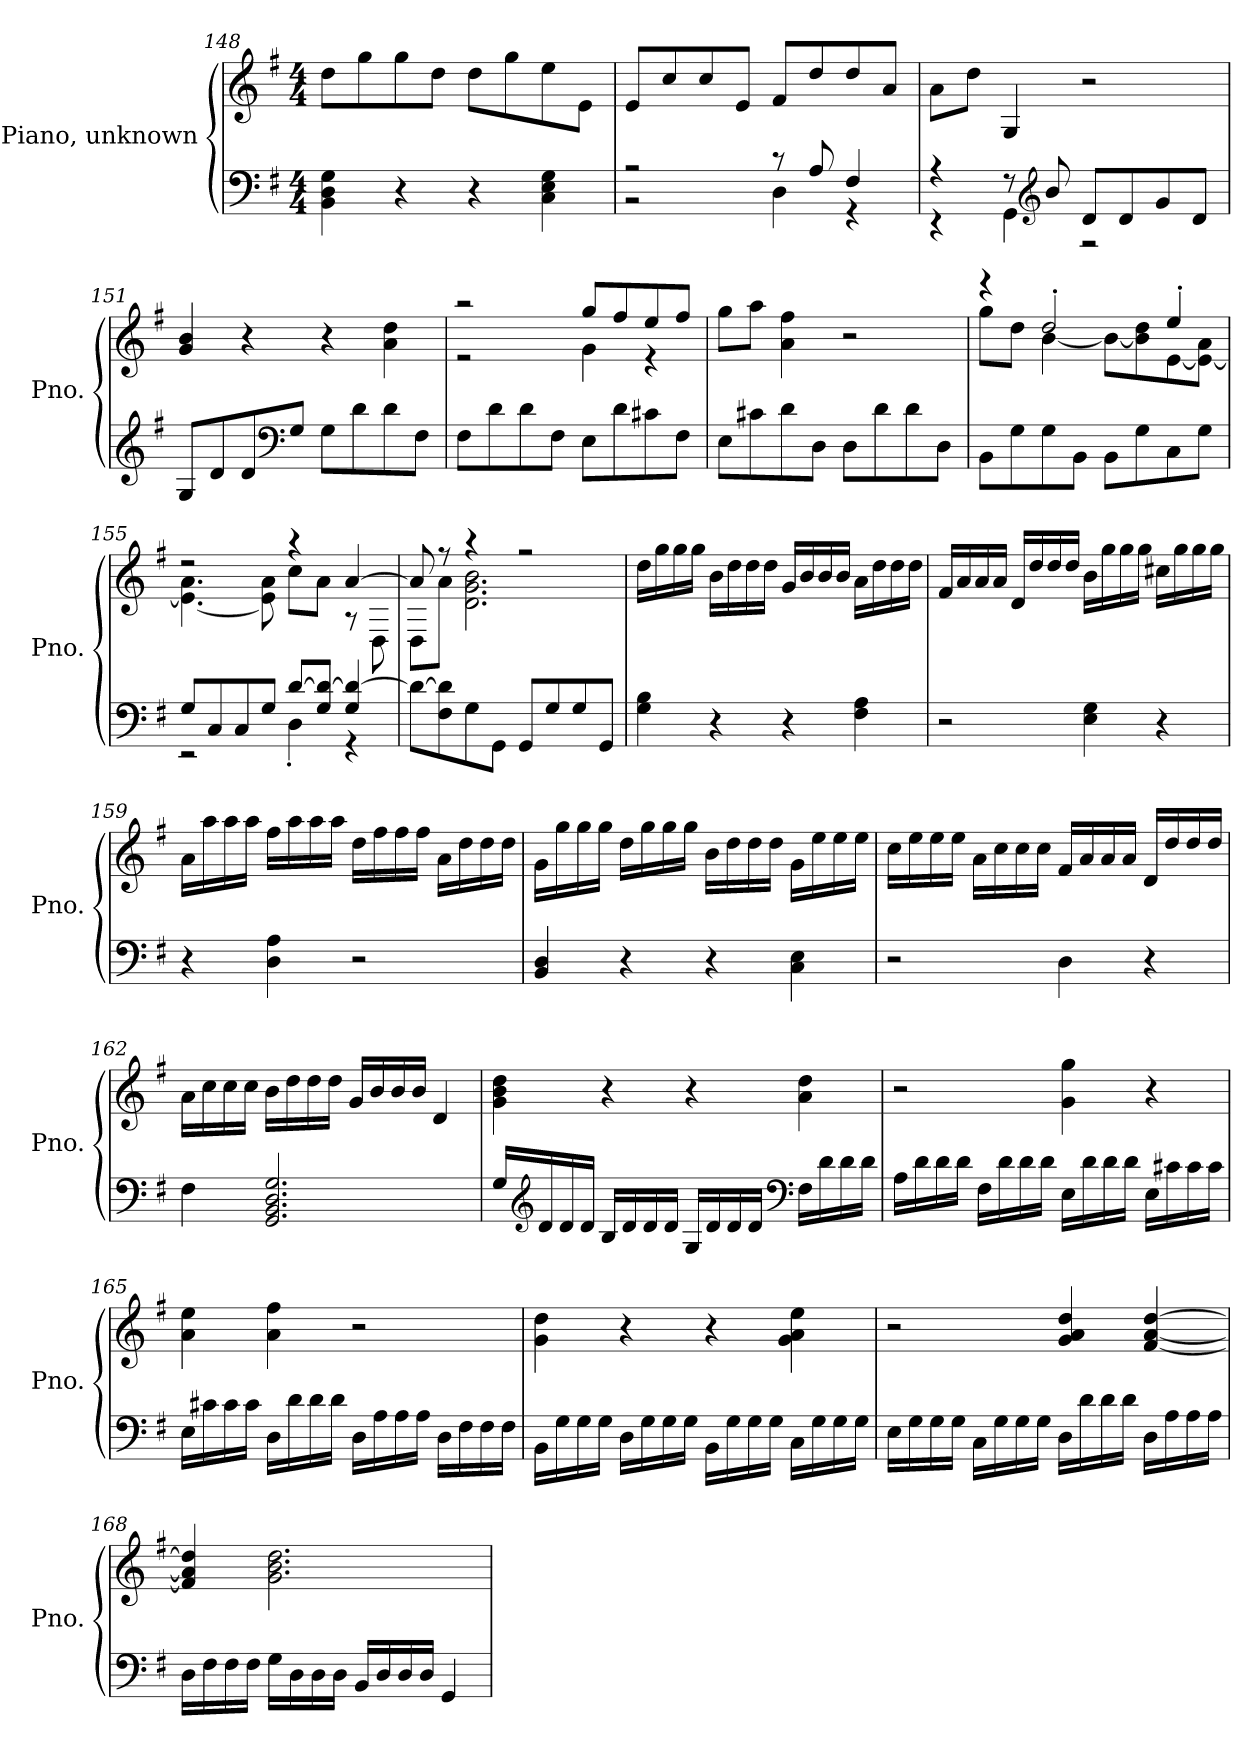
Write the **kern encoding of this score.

**kern	**kern
*part1	*part1
*staff2	*staff1
*I"Piano, unknown	*
*I'Pno.	*
!!LO:LB:g=z
*clefF4	*clefG2
*k[f#]	*k[f#]
*M4/4	*M4/4
=148	=148
4BB\ 4D\ 4G\	8dd\L
.	8gg\
4r	8gg\
.	8dd\J
4r	8dd\L
.	8gg\
4C\ 4E\ 4G\	8ee\
.	8e\J
=149	=149
*^	*
2r	2r	8e/L
.	.	8cc/
.	.	8cc/
.	.	8e/J
8r	4D\	8f#/L
8A/	.	8dd/
4F#/	4r	8dd/
.	.	8a/J
=150	=150	=150
4r	4r	8a\L
.	.	8dd\J
8r	4GG\	4G/
*clefG2	*	*
8b/	.	.
8d/L	2r	2r
8d/	.	.
8g/	.	.
8d/J	.	.
*v	*v	*
=151	=151
8G/L	4g/ 4b/
8d/	.
8d/	4r
*clefF4	*
8G/J	.
8G\L	4r
8d\	.
8d\	4a\ 4dd\
8F#\J	.
!!LO:LB:g=z
=152	=152
*	*^
8F#\L	2r	2r
8d\	.	.
8d\	.	.
8F#\J	.	.
8E\L	8gg/L	4g\
8d\	8ff#/	.
8c#X\	8ee/	4r
8F#\J	8ff#/J	.
*	*v	*v
=153	=153
8E\L	8gg\L
8c#X\	8aa\J
8d\	4a\ 4ff#\
8D\J	.
8D\L	2r
8d\	.
8d\	.
8D\J	.
=154	=154
*	*^
8BB\L	4r	8gg\L
8G\	.	8dd\J
8G\	2dd'/	[4b\
8BB\J	.	.
8BB\L	.	8b\L_
8G\	.	8b\] 8dd\
8C\	4ee'/	[8e\
8G\J	.	8e\_ 8a\J
=155	=155	=155
*^	*	*
8G/L	2r	2r	4.e\_ 4.a\
8C/	.	.	.
8C/	.	.	.
8G/J	.	.	8e\] 8a\
[8d/L	4D'\	4r	8cc\L
8G/ 8d/_J	.	.	8a\J
4G/ 4d/_	4r	[4a/	8r
.	.	.	8D\
*v	*v	*	*
!!LO:PB:g=z	!!
=156	=156	=156
8d\L_	8a/]	8D\L
8F#\ 8d\]	8r	8a\J
8G\	4r	2.d\ 2.g\ 2.b\
8GG\J	.	.
8GG/L	2r	.
8G/	.	.
8G/	.	.
8GG/J	.	.
*	*v	*v
=157	=157
4G\ 4B\	16dd\LL
.	16gg\
.	16gg\
.	16gg\JJ
4r	16b\LL
.	16dd\
.	16dd\
.	16dd\JJ
4r	16g/LL
.	16b/
.	16b/
.	16b/JJ
4F#\ 4A\	16a\LL
.	16dd\
.	16dd\
.	16dd\JJ
=158	=158
2r	16f#/LL
.	16a/
.	16a/
.	16a/JJ
.	16d/LL
.	16dd/
.	16dd/
.	16dd/JJ
4E\ 4G\	16b\LL
.	16gg\
.	16gg\
.	16gg\JJ
4r	16cc#X\LL
.	16gg\
.	16gg\
.	16gg\JJ
!!LO:LB:g=z
=159	=159
4r	16a\LL
.	16aa\
.	16aa\
.	16aa\JJ
4D\ 4A\	16ff#\LL
.	16aa\
.	16aa\
.	16aa\JJ
2r	16dd\LL
.	16ff#\
.	16ff#\
.	16ff#\JJ
.	16a\LL
.	16dd\
.	16dd\
.	16dd\JJ
=160	=160
4BB/ 4D/	16g\LL
.	16gg\
.	16gg\
.	16gg\JJ
4r	16dd\LL
.	16gg\
.	16gg\
.	16gg\JJ
4r	16b\LL
.	16dd\
.	16dd\
.	16dd\JJ
4C\ 4E\	16g\LL
.	16ee\
.	16ee\
.	16ee\JJ
!!LO:LB:g=z
=161	=161
2r	16cc\LL
.	16ee\
.	16ee\
.	16ee\JJ
.	16a\LL
.	16cc\
.	16cc\
.	16cc\JJ
4D\	16f#/LL
.	16a/
.	16a/
.	16a/JJ
4r	16d/LL
.	16dd/
.	16dd/
.	16dd/JJ
=162	=162
4F#\	16a\LL
.	16cc\
.	16cc\
.	16cc\JJ
2.GG/ 2.BB/ 2.D/ 2.G/	16b\LL
.	16dd\
.	16dd\
.	16dd\JJ
.	16g/LL
.	16b/
.	16b/
.	16b/JJ
.	4d/
!!LO:LB:g=z
=163	=163
16G/LL	4g\ 4b\ 4dd\
*clefG2	*
16d/	.
16d/	.
16d/JJ	.
16B/LL	4r
16d/	.
16d/	.
16d/JJ	.
16G/LL	4r
16d/	.
16d/	.
16d/JJ	.
*clefF4	*
16F#\LL	4a\ 4dd\
16d\	.
16d\	.
16d\JJ	.
=164	=164
16A\LL	2r
16d\	.
16d\	.
16d\JJ	.
16F#\LL	.
16d\	.
16d\	.
16d\JJ	.
16E\LL	4g\ 4gg\
16d\	.
16d\	.
16d\JJ	.
16E\LL	4r
16c#X\	.
16c#\	.
16c#\JJ	.
!!LO:LB:g=z
=165	=165
16E\LL	4a\ 4ee\
16c#X\	.
16c#\	.
16c#\JJ	.
16D\LL	4a\ 4ff#\
16d\	.
16d\	.
16d\JJ	.
16D\LL	2r
16A\	.
16A\	.
16A\JJ	.
16D\LL	.
16F#\	.
16F#\	.
16F#\JJ	.
=166	=166
16BB\LL	4g\ 4dd\
16G\	.
16G\	.
16G\JJ	.
16D\LL	4r
16G\	.
16G\	.
16G\JJ	.
16BB\LL	4r
16G\	.
16G\	.
16G\JJ	.
16C\LL	4g\ 4a\ 4ee\
16G\	.
16G\	.
16G\JJ	.
!!LO:LB:g=z
=167	=167
16E\LL	2r
16G\	.
16G\	.
16G\JJ	.
16C\LL	.
16G\	.
16G\	.
16G\JJ	.
16D\LL	4g/ 4a/ 4dd/
16d\	.
16d\	.
16d\JJ	.
16D\LL	[4f#/ [4a/ [4dd/
16A\	.
16A\	.
16A\JJ	.
=168	=168
16D\LL	4f#/] 4a/] 4dd/]
16F#\	.
16F#\	.
16F#\JJ	.
16G\LL	2.g\ 2.b\ 2.dd\
16D\	.
16D\	.
16D\JJ	.
16BB/LL	.
16D/	.
16D/	.
16D/JJ	.
4GG/	.
=	=
*-	*-
